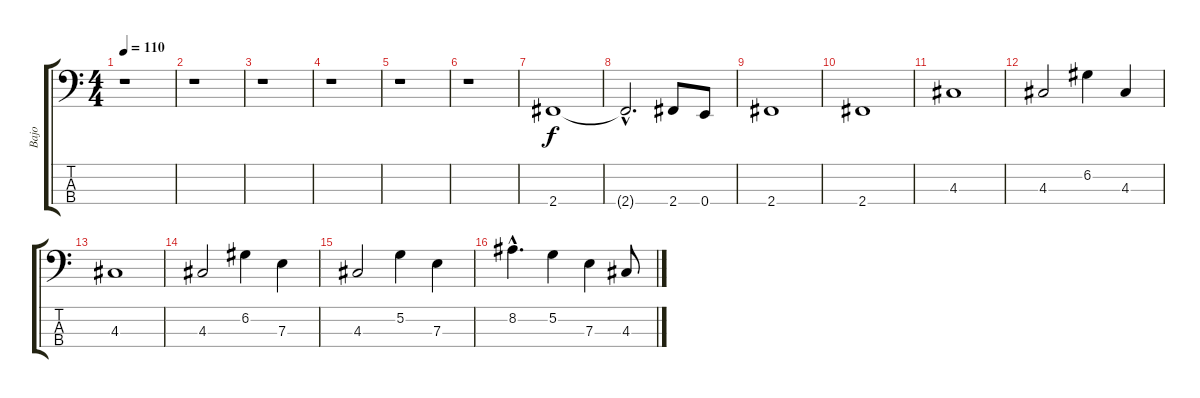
\track ("Bajo" "Bajo") {instrument electricbassfinger}
\staff {score tabs}
\tuning (G2 D2 A1 E1) {hide}
\ts (4 4)
\tempo 110
\clef f4
\ks c
r.1{dy f} |
r.1 |
r.1 |
r.1 |
r.1 |
r.1 |
2.4.1 |
2.4{hac t}.2{d} 2.4.8 0.4.8 |
2.4.1 |
2.4.1 |
4.3.1 |
4.3.2 6.2.4 4.3.4 |
4.3.1 |
4.3.2 6.2.4 7.3.4 |
4.3.2 5.2.4 7.3.4 |
8.2{hac}.4{d} 5.2.4 7.3.4 4.3.8
